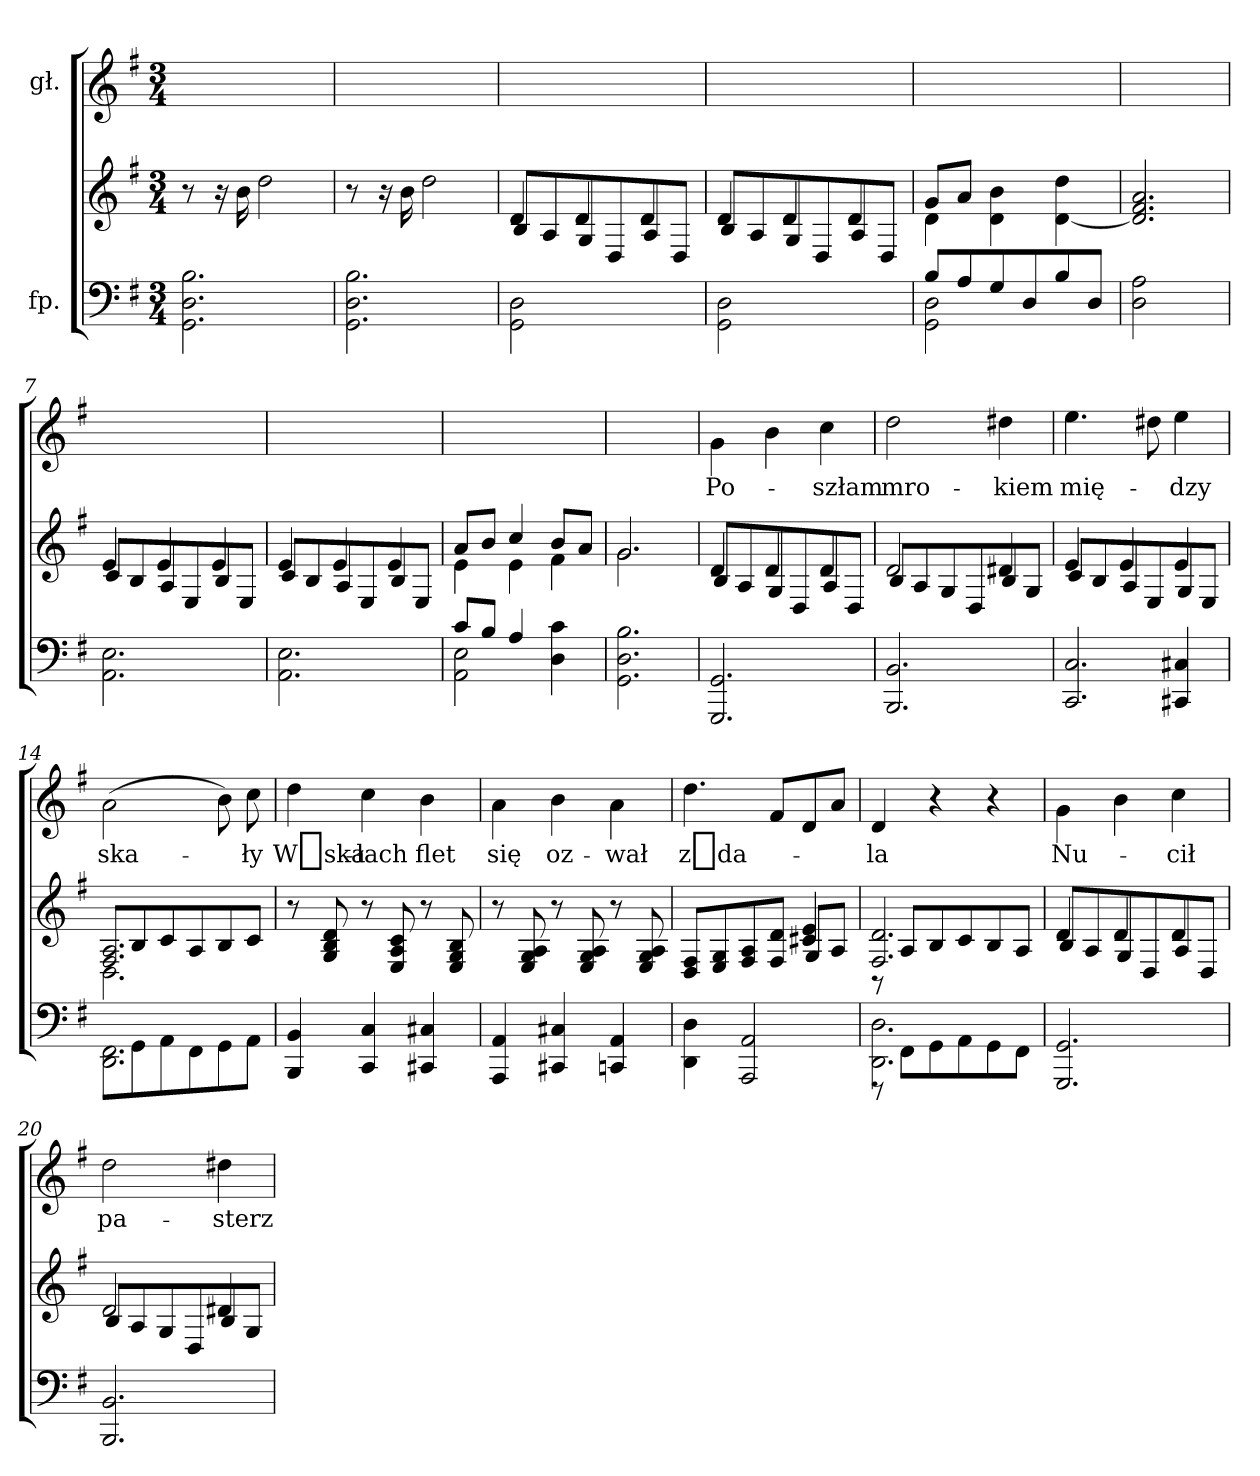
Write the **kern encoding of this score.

**kern	**kern	**kern	**text
*part2	*part2	*part1	*part1
*staff3	*staff2	*staff1	*staff1
*I"fp.	*	*I"gł.	*
*clefF4	*clefG2	*clefG2	*
*k[f#]	*k[f#]	*k[f#]	*
*M3/4	*M3/4	*M3/4	*
=1	=1	=1	=1
2.GG\ 2.D\ 2.B\	8r	2.ryy	.
.	16r	.	.
.	16b\	.	.
.	2dd\	.	.
=2	=2	=2	=2
2.GG\ 2.D\ 2.B\	8r	2.ryy	.
.	16r	.	.
.	16b\	.	.
.	2dd\	.	.
=3	=3	=3	=3
!LO:N:vis=2	!	!	!
*	*^	*	*
2.GG\ 2.D\	4d/	8B/L	2.ryy	.
.	.	8A/	.	.
.	4d/	8G/	.	.
.	.	8D/	.	.
.	4d/	8A/	.	.
.	.	8D/J	.	.
=4	=4	=4	=4	=4
!LO:N:vis=2	!	!	!	!
2.GG\ 2.D\	4d/	8B/L	2.ryy	.
.	.	8A/	.	.
.	4d/	8G/	.	.
.	.	8D/	.	.
.	4d/	8A/	.	.
.	.	8D/J	.	.
=5	=5	=5	=5	=5
*^	*	*	*	*
!	!LO:N:vis=2	!	!	!	!
8B/L	2.GG\ 2.D\	8g/L	4d\	2.ryy	.
8A/	.	8a/J	.	.	.
8G/	.	4d\ 4b\	2ryy	.	.
8D/	.	.	.	.	.
8B/	.	[4d\ 4dd\	.	.	.
8D/J	.	.	.	.	.
*v	*v	*	*	*	*
*	*v	*v	*	*
=6	=6	=6	=6
!LO:N:vis=2	!	!	!
2.D\ 2.A\	2.d]/ 2.f#/ 2.a/	2.ryy	.
=7	=7	=7	=7
*	*^	*	*
2.AA\ 2.E\	4e/	8c/L	2.ryy	.
.	.	8B/	.	.
.	4e/	8A/	.	.
.	.	8E/	.	.
.	4e/	8B/	.	.
.	.	8E/J	.	.
=8	=8	=8	=8	=8
2.AA\ 2.E\	4e/	8c/L	2.ryy	.
.	.	8B/	.	.
.	4e/	8A/	.	.
.	.	8E/	.	.
.	4e/	8B/	.	.
.	.	8E/J	.	.
=9	=9	=9	=9	=9
*^	*	*	*	*
8c/L	2AA\ 2E\	8a/L	4e\	2.ryy	.
8B/J	.	8b/J	.	.	.
4A/	.	4cc/	4e\	.	.
4D\ 4c\	4ryy	8b/L	4f#\	.	.
.	.	8a/J	.	.	.
*v	*v	*	*	*	*
=10	=10	=10	=10	=10
2.GG\ 2.D\ 2.B\	2.g/	2.g\	2.ryy	.
=11	=11	=11	=11	=11
2.GGG/ 2.GG/	4d/	8B/L	4g\	Po-
.	.	8A/	.	.
.	4d/	8G/	4b\	.
.	.	8D/	.	.
.	4d/	8A/	4cc\	-szłam
.	.	8D/J	.	.
=12	=12	=12	=12	=12
2.BBB/ 2.BB/	2d/	8B/L	2dd\	mro-
.	.	8A/	.	.
.	.	8G/	.	.
.	.	8D/	.	.
.	4d#X/	8B/	4dd#X\	-kiem
.	.	8G/J	.	.
=13	=13	=13	=13	=13
!LO:N:vis=2.	!	!	!	!
2CC/ 2C/	4e/	8c/L	4.ee\	mię-
.	.	8B/	.	.
.	4e/	8A/	.	.
.	.	8E/	8dd#X\	.
4CC#X/ 4C#X/	4e/	8G/	4ee\	-dzy
.	.	8E/J	.	.
=14	=14	=14	=14	=14
!LO:N:vis=2.	!LO:N:vis=2.	!	!	!
8DD\ 8FF#\	8F#/ 8A/	2.D\	(2a\	ska-
8GG\	8B/	.	.	.
8AA\	8c/	.	.	.
8FF#\	8A/	.	.	.
8GG\	8B/	.	8b\)	.
8AA\J	8c/J	.	8cc\	-ły
*	*v	*v	*	*
=15	=15	=15	=15
4BBB/ 4BB/	8r	4dd\	W_ska-
.	8G/ 8B/ 8d/	.	.
4CC/ 4C/	8r	4cc\	-łach
.	8E/ 8A/ 8c/	.	.
4CC#X/ 4C#X/	8r	4b\	flet
.	8E/ 8G/ 8B/	.	.
=16	=16	=16	=16
4AAA/ 4AA/	8r	4a\	się
.	8E/ 8G/ 8A/	.	.
4CC#X/ 4C#X/	8r	4b\	oz-
.	8E/ 8G/ 8A/	.	.
4CCn/ 4AA/	8r	4a\	-wał
.	8E/ 8G/ 8A/	.	.
=17	=17	=17	=17
*	*^	*	*
4DD\ 4D\	8D/ 8F#/L	2ryy	4.dd\	z_da-
.	8E/ 8G/	.	.	.
2AAA/ 2AA/	8F#/ 8A/	.	.	.
.	8F#/ 8d/J	.	8f#/L	.
.	4c#X/ 4e/	8G/L	8d/	.
.	.	8A/J	8a/J	.
=18	=18	=18	=18	=18
*^	*	*	*	*
2.DD\ 2.D\	8r	2.F#/ 2.d/	8r	4d/	-la
.	8FF#\L	.	8A/L	.	.
.	8GG\	.	8B/	4r	.
.	8AA\	.	8c/	.	.
.	8GG\	.	8B/	4r	.
.	8FF#\J	.	8A/J	.	.
*v	*v	*	*	*	*
=19	=19	=19	=19	=19
2.GGG/ 2.GG/	4d/	8B/L	4g\	Nu-
.	.	8A/	.	.
.	4d/	8G/	4b\	.
.	.	8D/	.	.
.	4d/	8A/	4cc\	-cił
.	.	8D/J	.	.
=20	=20	=20	=20	=20
2.BBB/ 2.BB/	2d/	8B/L	2dd\	pa-
.	.	8A/	.	.
.	.	8G/	.	.
.	.	8D/	.	.
.	4d#X/	8B/	4dd#X\	-sterz
.	.	8G/J	.	.
*	*v	*v	*	*
=	=	=	=
*-	*-	*-	*-
